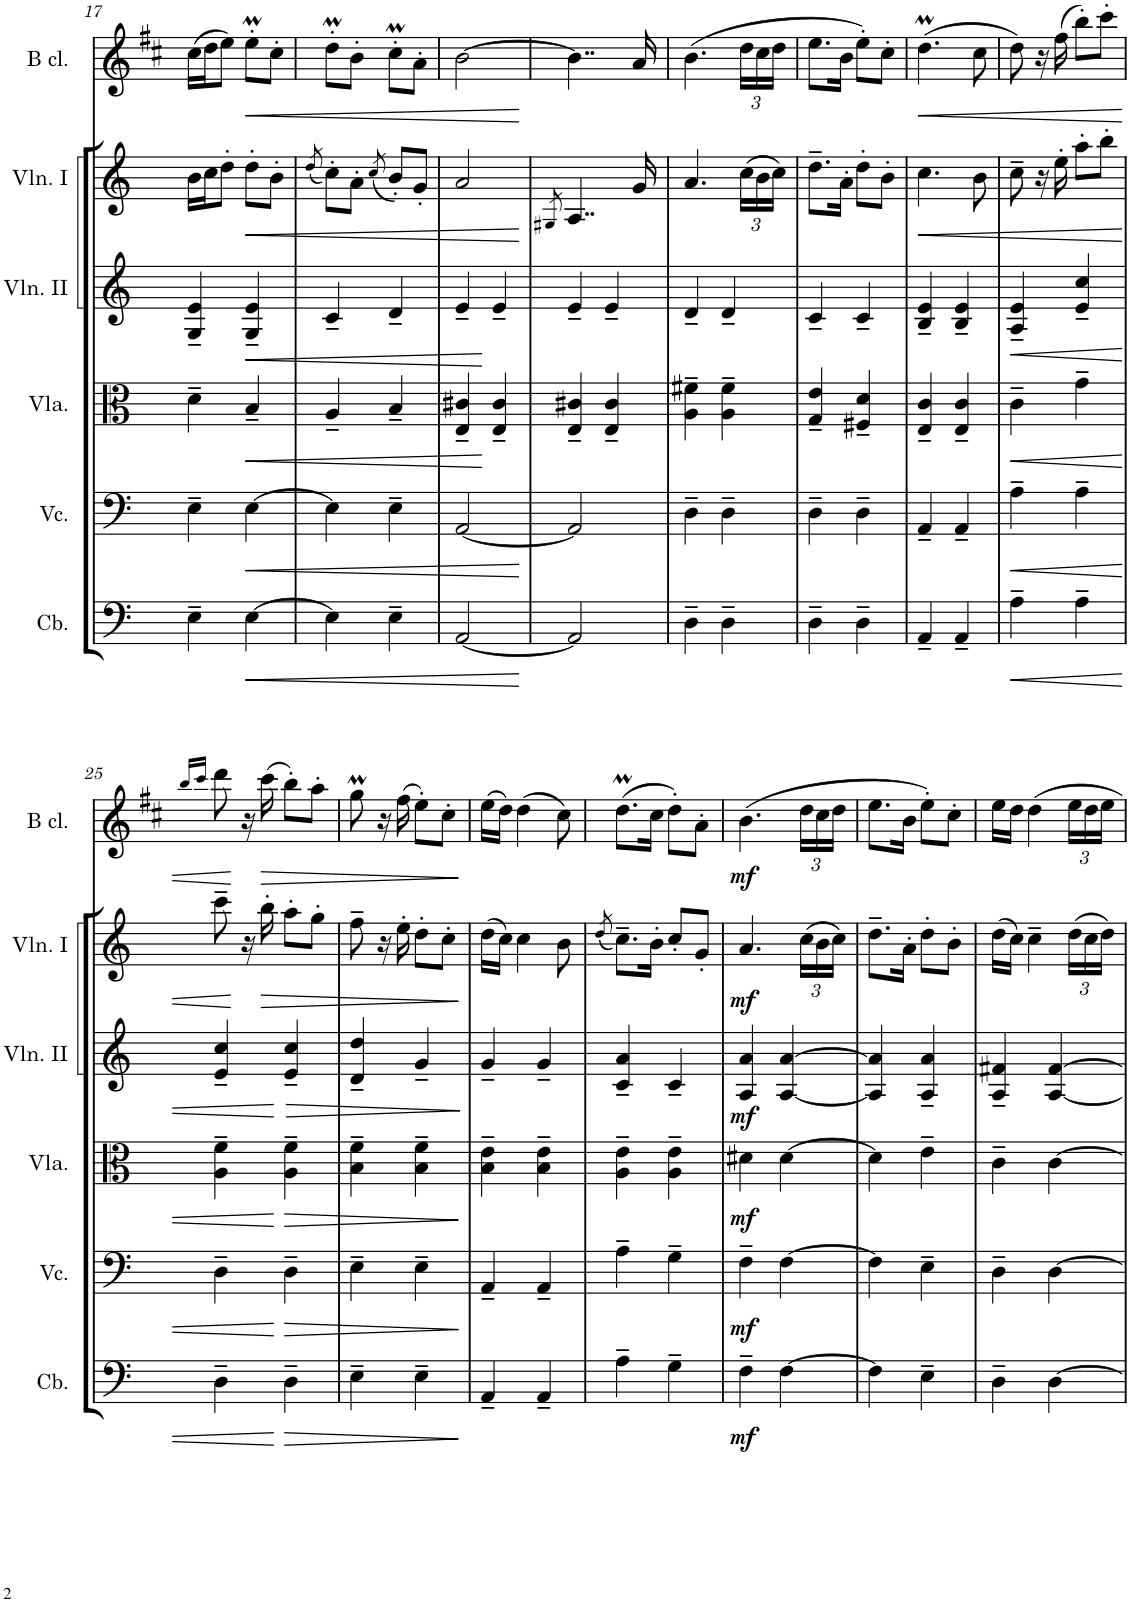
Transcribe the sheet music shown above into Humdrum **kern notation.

**kern	**dynam	**kern	**dynam	**kern	**dynam	**kern	**dynam	**kern	**dynam	**kern	**dynam
*part6	*part6	*part5	*part5	*part4	*part4	*part3	*part3	*part2	*part2	*part1	*part1
*staff6	*staff6	*staff5	*staff5	*staff4	*staff4	*staff3	*staff3	*staff2	*staff2	*staff1	*staff1
*I"Contrabass	*	*I"Violoncello	*	*I"Viola	*	*I"Violin II	*	*I"Violin I	*	*I"Bb klarinet	*
*I'Cb.	*	*I'Vc.	*	*I'Vla.	*	*I'Vln. II	*	*I'Vln. I	*	*	*
!!LO:PB:g=z
*clefF4	*	*clefF4	*	*clefC3	*	*clefG2	*	*clefG2	*	*clefG2	*
*Trd7c12	*	*	*	*	*	*	*	*	*	*Trd1c2	*
*k[]	*	*k[]	*	*k[]	*	*k[]	*	*k[]	*	*k[f#c#]	*
*M2/4	*	*M2/4	*	*M2/4	*	*M2/4	*	*M2/4	*	*M2/4	*
=17	=17	=17	=17	=17	=17	=17	=17	=17	=17	=17	=17
4E~\	.	4E~\	.	4d~\	.	4G/~ 4e/~	.	16b\LL	.	(16cc#\LL	.
.	.	.	.	.	.	.	.	16cc\J	.	16dd\J	.
.	.	.	.	.	.	.	.	8dd'\J	.	8ee\J)	.
!	!LO:HP:b	!	!LO:HP:b	!	!LO:HP:b	!	!LO:HP:b	!	!LO:HP:b	!	!LO:HP:b
[4E\	<	[4E\	<	4B~/	<	4G/~ 4e/~	<	8dd'\L	<	8eeM'\L	<
.	.	.	.	.	.	.	.	8b'\J	.	8cc#'\J	.
=18	=18	=18	=18	=18	=18	=18	=18	=18	=18	=18	=18
.	.	.	.	.	.	.	.	(8qdd/	.	.	.
4E\]	.	4E\]	.	4A~/	.	4c~/	.	8cc'\L)	.	8ddM'\L	.
.	.	.	.	.	.	.	.	8a'\J	.	8b'\J	.
.	.	.	.	.	.	.	.	(8qcc/	.	.	.
4E~\	.	4E~\	.	4B~/	.	4d~/	.	8b'/L)	.	8cc#m'\L	.
.	.	.	.	.	.	.	.	8g'/J	.	8a'\J	.
=19	=19	=19	=19	=19	=19	=19	=19	=19	=19	=19	=19
[2AA/	.	[2AA/	.	4E/~ 4c#X/~	.	4e~/	.	2a/	.	[2b\	.
.	.	.	.	4E/~ 4c#/~	[	4e~/	[	.	.	.	.
.	[	.	[	.	.	.	.	.	[	.	[
=20	=20	=20	=20	=20	=20	=20	=20	=20	=20	=20	=20
.	.	.	.	.	.	.	.	8qG#X/	.	.	.
2AA/]	.	2AA/]	.	4E/~ 4c#X/~	.	4e~/	.	4..A/	.	4..b\]	.
.	.	.	.	4E/~ 4c#/~	.	4e~/	.	.	.	.	.
.	.	.	.	.	.	.	.	16g/	.	16a/	.
=21	=21	=21	=21	=21	=21	=21	=21	=21	=21	=21	=21
4D~\	.	4D~\	.	4A\~ 4f#X\~	.	4d~/	.	4.a/	.	(4.b\	.
4D~\	.	4D~\	.	4A\~ 4f#\~	.	4d~/	.	.	.	.	.
*	*	*	*	*	*	*	*	*Xbrackettup	*	*Xbrackettup	*
.	.	.	.	.	.	.	.	(24cc\LL	.	24dd\LL	.
.	.	.	.	.	.	.	.	24b\	.	24cc#\	.
.	.	.	.	.	.	.	.	24cc\JJ)	.	24dd\JJ	.
=22	=22	=22	=22	=22	=22	=22	=22	=22	=22	=22	=22
4D~\	.	4D~\	.	4G/~ 4e/~	.	4c~/	.	8.dd~\L	.	8.ee\L	.
.	.	.	.	.	.	.	.	16a'\Jk	.	16b\Jk	.
4D~\	.	4D~\	.	4F#X/~ 4d/~	.	4c~/	.	8dd'\L	.	8ee'\L)	.
.	.	.	.	.	.	.	.	8b'\J	.	8cc#'\J	.
=23	=23	=23	=23	=23	=23	=23	=23	=23	=23	=23	=23
!	!	!	!	!	!	!	!	!	!LO:HP:b	!	!LO:HP:b
4AA~/	.	4AA~/	.	4E/~ 4c/~	.	4B/~ 4e/~	.	4.cc\	<	(4.ddM\	<
4AA~/	.	4AA~/	.	4E/~ 4c/~	.	4B/~ 4e/~	.	.	.	.	.
.	.	.	.	.	.	.	.	8b\	.	8cc#\	.
=24	=24	=24	=24	=24	=24	=24	=24	=24	=24	=24	=24
!	!LO:HP:b	!	!LO:HP:b	!	!LO:HP:b	!	!LO:HP:b	!	!	!	!
4A~\	<	4A~\	<	4c~\	<	4A/~ 4e/~	<	8cc~\	.	8dd\)	.
.	.	.	.	.	.	.	.	16r	.	16r	.
.	.	.	.	.	.	.	.	16ee'\	.	(16ff#\	.
4A~\	.	4A~\	.	4g~\	.	4e/~ 4cc/~	.	8aa'\L	.	8bb'\L)	.
.	.	.	.	.	.	.	.	8bb'\J	.	8ccc#'\J	.
!!LO:LB:g=z
=25	=25	=25	=25	=25	=25	=25	=25	=25	=25	=25	=25
.	.	.	.	.	.	.	.	.	.	16qbb/LL	.
.	.	.	.	.	.	.	.	.	.	16qccc#/JJ	.
4D~\	.	4D~\	.	4A\~ 4f\~	.	4e/~ 4cc/~	.	8ccc~\	.	8ddd\	.
.	.	.	.	.	.	.	.	16r	[	16r	[
!	!	!	!	!	!	!	!	!	!LO:HP:b	!	!LO:HP:b
.	.	.	.	.	.	.	.	16bb'\	>	(16ccc#\	>
!	!LO:HP:n=1:b	!	!LO:HP:n=1:b	!	!LO:HP:n=1:b	!	!LO:HP:n=1:b	!	!	!	!
4D~\	[ >	4D~\	[ >	4A\~ 4f\~	[ >	4e/~ 4cc/~	[ >	8aa'\L	.	8bb'\L)	.
.	.	.	.	.	.	.	.	8gg'\J	.	8aa'\J	.
=26	=26	=26	=26	=26	=26	=26	=26	=26	=26	=26	=26
4E~\	.	4E~\	.	4B\~ 4f\~	.	4d/~ 4dd/~	.	8ff~\	.	8ggM\	.
.	.	.	.	.	.	.	.	16r	.	16r	.
.	.	.	.	.	.	.	.	16ee'\	.	(16ff#\	.
4E~\	.	4E~\	.	4B\~ 4f\~	.	4g~/	.	8dd'\L	.	8ee'\L)	.
.	.	.	.	.	.	.	.	8cc'\J	.	8cc#'\J	.
.	]	.	]	.	]	.	]	.	]	.	]
=27	=27	=27	=27	=27	=27	=27	=27	=27	=27	=27	=27
4AA~/	.	4AA~/	.	4B\~ 4e\~	.	4g~/	.	(16dd\LL	.	(16ee\LL	.
.	.	.	.	.	.	.	.	16cc\JJ)	.	16dd\JJ)	.
.	.	.	.	.	.	.	.	4cc\	.	(4dd\	.
4AA~/	.	4AA~/	.	4B\~ 4e\~	.	4g~/	.	.	.	.	.
.	.	.	.	.	.	.	.	8b\	.	8cc#\)	.
=28	=28	=28	=28	=28	=28	=28	=28	=28	=28	=28	=28
.	.	.	.	.	.	.	.	(8qdd/	.	.	.
4A~\	.	4A~\	.	4A\~ 4e\~	.	4c/~ 4a/~	.	8.cc~\L)	.	(8.ddM\L	.
.	.	.	.	.	.	.	.	16b'\Jk	.	16cc#\Jk	.
4G~\	.	4G~\	.	4A\~ 4e\~	.	4c~/	.	8cc'/L	.	8dd'\L)	.
.	.	.	.	.	.	.	.	8g'/J	.	8a'\J	.
=29	=29	=29	=29	=29	=29	=29	=29	=29	=29	=29	=29
!	!LO:DY:b	!	!LO:DY:b	!	!LO:DY:b	!	!LO:DY:b	!	!LO:DY:b	!	!LO:DY:b
4F~\	mf	4F~\	mf	4d#X\	mf	4A/ 4a/	mf	4.a/	mf	(4.b\	mf
[4F\	.	[4F\	.	[4d#\	.	[4A/ [4a/	.	.	.	.	.
.	.	.	.	.	.	.	.	(24cc\LL	.	24dd\LL	.
.	.	.	.	.	.	.	.	24b\	.	24cc#\	.
.	.	.	.	.	.	.	.	24cc\JJ)	.	24dd\JJ	.
=30	=30	=30	=30	=30	=30	=30	=30	=30	=30	=30	=30
4F\]	.	4F\]	.	4d#\]	.	4A/] 4a/]	.	8.dd~\L	.	8.ee\L	.
.	.	.	.	.	.	.	.	16a'\Jk	.	16b\Jk	.
4E~\	.	4E~\	.	4e~\	.	4A/~ 4a/~	.	8dd'\L	.	8ee'\L)	.
.	.	.	.	.	.	.	.	8b'\J	.	8cc#'\J	.
=31	=31	=31	=31	=31	=31	=31	=31	=31	=31	=31	=31
4D~\	.	4D~\	.	4c~\	.	4A/~ 4f#X/~	.	(16dd\LL	.	16ee\LL	.
.	.	.	.	.	.	.	.	16cc\JJ)	.	16dd\JJ	.
.	.	.	.	.	.	.	.	4cc~\	.	4dd\	.
[4D\	.	[4D\	.	[4c\	.	[4A/ [4f#/	.	.	.	.	.
.	.	.	.	.	.	.	.	(24dd\LL	.	24ee\LL	.
.	.	.	.	.	.	.	.	24cc\	.	24dd\	.
.	.	.	.	.	.	.	.	24dd\JJ)	.	24ee\JJ	.
=	=	=	=	=	=	=	=	=	=	=	=
*-	*-	*-	*-	*-	*-	*-	*-	*-	*-	*-	*-
